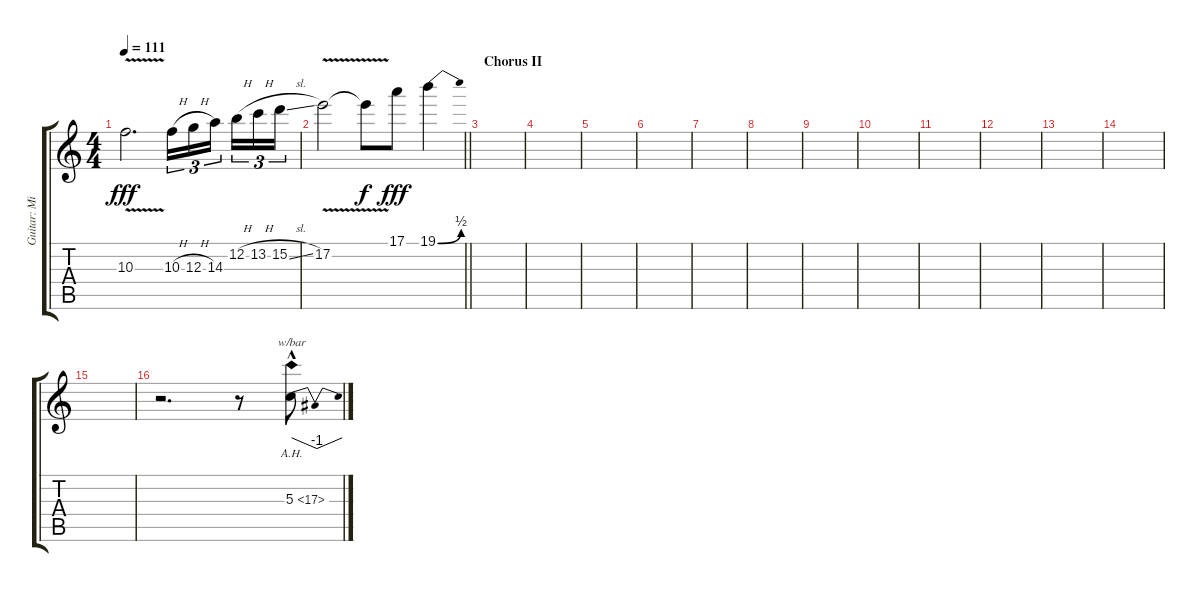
\track ("Guitar: Michael" "Guitar: Mi") {instrument overdrivenguitar}
\staff {score tabs}
\tuning (E4 B3 G3 D3 A2 E2) {hide}
\ts (4 4)
\tempo 111
\clef g2
\ks c
10.3{v}.2{d dy fff} 10.3{h}.16{tu (3 2)} 12.3{h}.16{tu (3 2)} 14.3.16{tu (3 2) beam splitsecondary} 12.2{h}.16{tu (3 2)} 13.2{h}.16{tu (3 2)} 15.2{sl}.16{tu (3 2)} |
\barLineRight lightlight
17.2{v}.2 17.2{t}.8{dy f} 17.1.8{dy fff} 19.1{be (bend 0 0 60 2)}.4 |
\section ("" "Chorus II")
|
|
|
|
|
|
|
|
|
|
|
|
|
r.2{d} r.8 5.3{ah 12 hac}.8{tbe (dip default 0 0 30 -4 60 0)}
